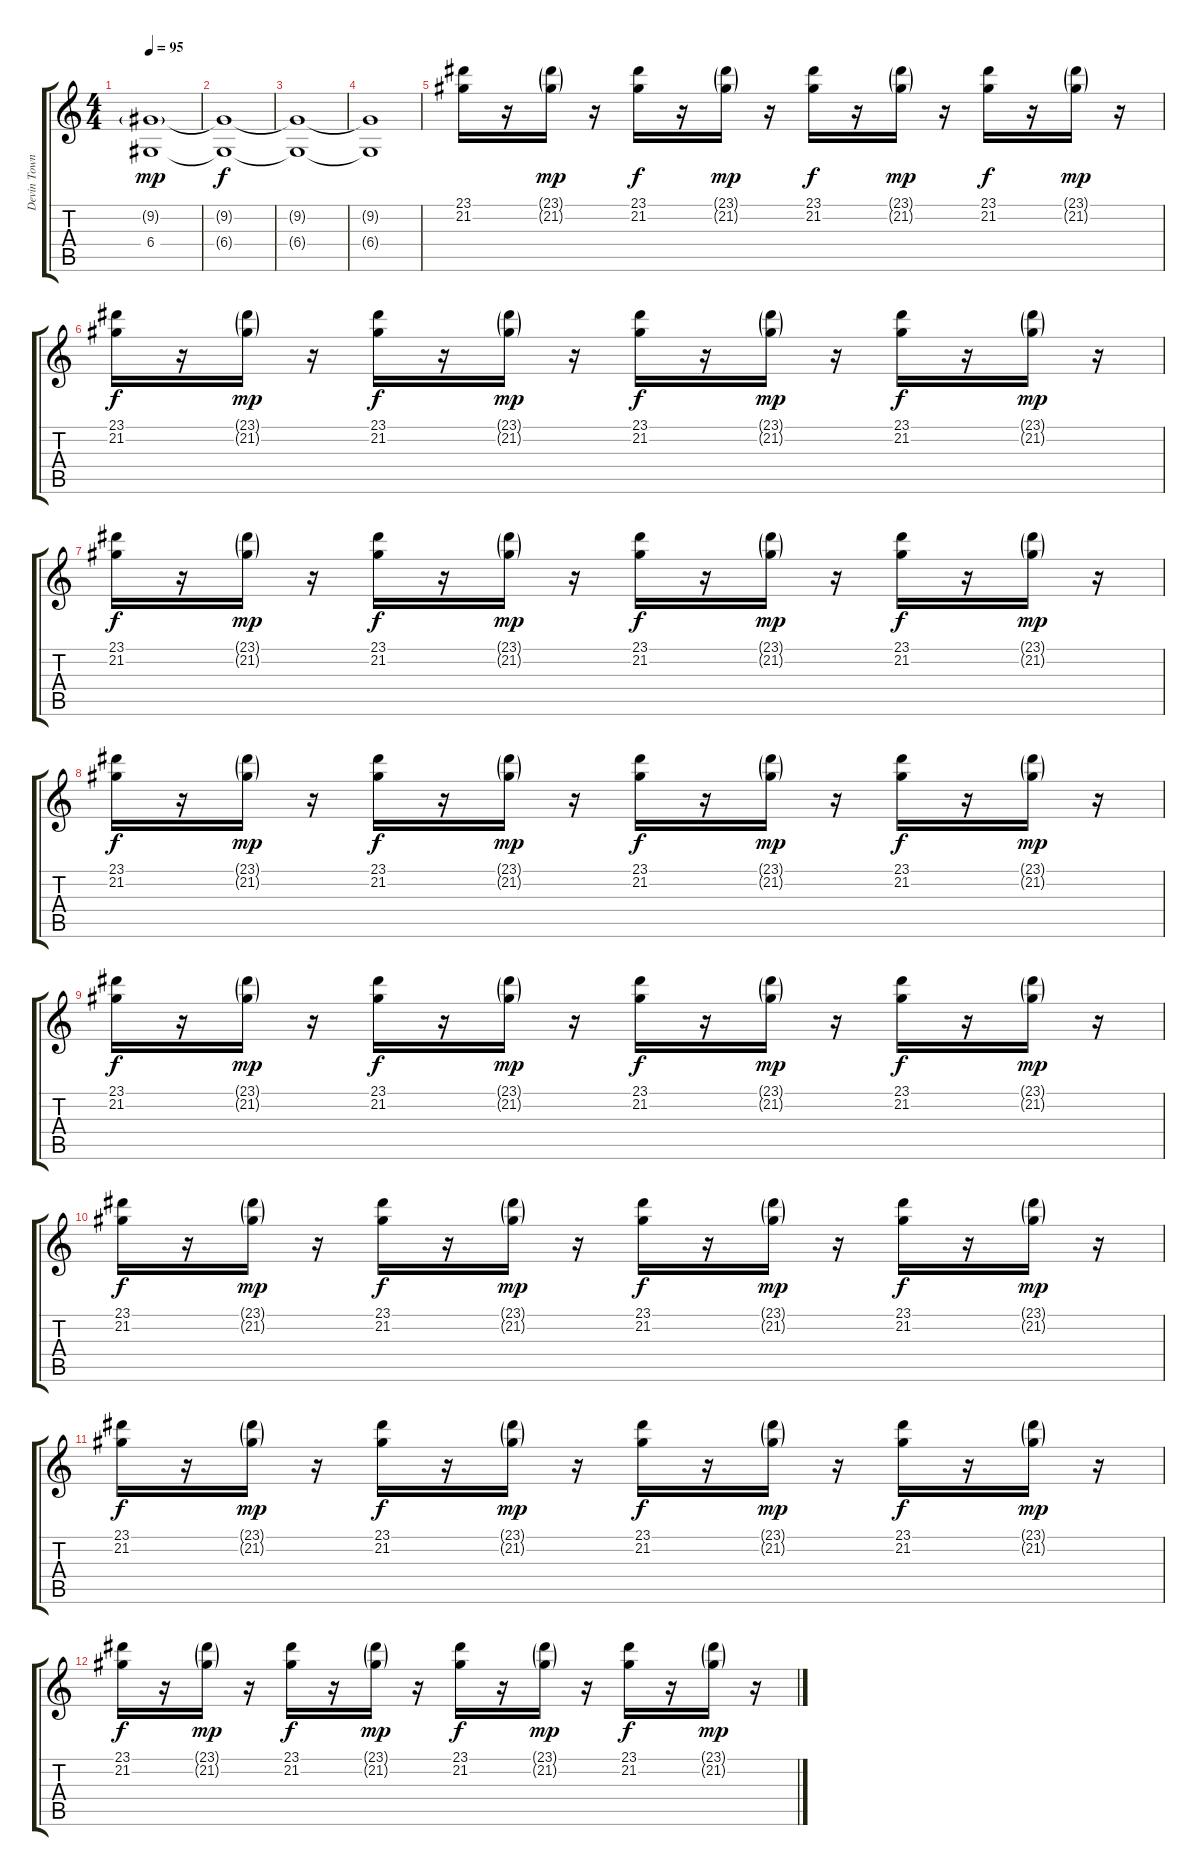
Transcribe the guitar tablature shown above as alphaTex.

\track ("Devin Townsend (Synthetiser)" "Devin Town") {instrument stringensemble1}
\staff {score tabs}
\tuning (E4 B3 G3 D3 A2 E2) {hide}
\ts (4 4)
\tempo 95
\clef g2
\ks c
(9.2{g} 6.4).1{dy mp volume 10 instrument stringensemble1} |
(9.2{t} 6.4{t}).1{dy f} |
(9.2{t} 6.4{t}).1 |
(9.2{t} 6.4{t}).1 |
(23.1 21.2).16 r.16 (23.1{g} 21.2{g}).16{dy mp} r.16 (23.1 21.2).16{dy f} r.16 (23.1{g} 21.2{g}).16{dy mp} r.16 (23.1 21.2).16{dy f} r.16 (23.1{g} 21.2{g}).16{dy mp} r.16 (23.1 21.2).16{dy f} r.16 (23.1{g} 21.2{g}).16{dy mp} r.16 |
(23.1 21.2).16{dy f} r.16 (23.1{g} 21.2{g}).16{dy mp} r.16 (23.1 21.2).16{dy f} r.16 (23.1{g} 21.2{g}).16{dy mp} r.16 (23.1 21.2).16{dy f} r.16 (23.1{g} 21.2{g}).16{dy mp} r.16 (23.1 21.2).16{dy f} r.16 (23.1{g} 21.2{g}).16{dy mp} r.16 |
(23.1 21.2).16{dy f} r.16 (23.1{g} 21.2{g}).16{dy mp} r.16 (23.1 21.2).16{dy f} r.16 (23.1{g} 21.2{g}).16{dy mp} r.16 (23.1 21.2).16{dy f} r.16 (23.1{g} 21.2{g}).16{dy mp} r.16 (23.1 21.2).16{dy f} r.16 (23.1{g} 21.2{g}).16{dy mp} r.16 |
(23.1 21.2).16{dy f} r.16 (23.1{g} 21.2{g}).16{dy mp} r.16 (23.1 21.2).16{dy f} r.16 (23.1{g} 21.2{g}).16{dy mp} r.16 (23.1 21.2).16{dy f} r.16 (23.1{g} 21.2{g}).16{dy mp} r.16 (23.1 21.2).16{dy f} r.16 (23.1{g} 21.2{g}).16{dy mp} r.16 |
(23.1 21.2).16{dy f} r.16 (23.1{g} 21.2{g}).16{dy mp} r.16 (23.1 21.2).16{dy f} r.16 (23.1{g} 21.2{g}).16{dy mp} r.16 (23.1 21.2).16{dy f} r.16 (23.1{g} 21.2{g}).16{dy mp} r.16 (23.1 21.2).16{dy f} r.16 (23.1{g} 21.2{g}).16{dy mp} r.16 |
(23.1 21.2).16{dy f} r.16 (23.1{g} 21.2{g}).16{dy mp} r.16 (23.1 21.2).16{dy f} r.16 (23.1{g} 21.2{g}).16{dy mp} r.16 (23.1 21.2).16{dy f} r.16 (23.1{g} 21.2{g}).16{dy mp} r.16 (23.1 21.2).16{dy f} r.16 (23.1{g} 21.2{g}).16{dy mp} r.16 |
(23.1 21.2).16{dy f} r.16 (23.1{g} 21.2{g}).16{dy mp} r.16 (23.1 21.2).16{dy f} r.16 (23.1{g} 21.2{g}).16{dy mp} r.16 (23.1 21.2).16{dy f} r.16 (23.1{g} 21.2{g}).16{dy mp} r.16 (23.1 21.2).16{dy f} r.16 (23.1{g} 21.2{g}).16{dy mp} r.16 |
(23.1 21.2).16{dy f} r.16 (23.1{g} 21.2{g}).16{dy mp} r.16 (23.1 21.2).16{dy f} r.16 (23.1{g} 21.2{g}).16{dy mp} r.16 (23.1 21.2).16{dy f} r.16 (23.1{g} 21.2{g}).16{dy mp} r.16 (23.1 21.2).16{dy f} r.16 (23.1{g} 21.2{g}).16{dy mp} r.16
